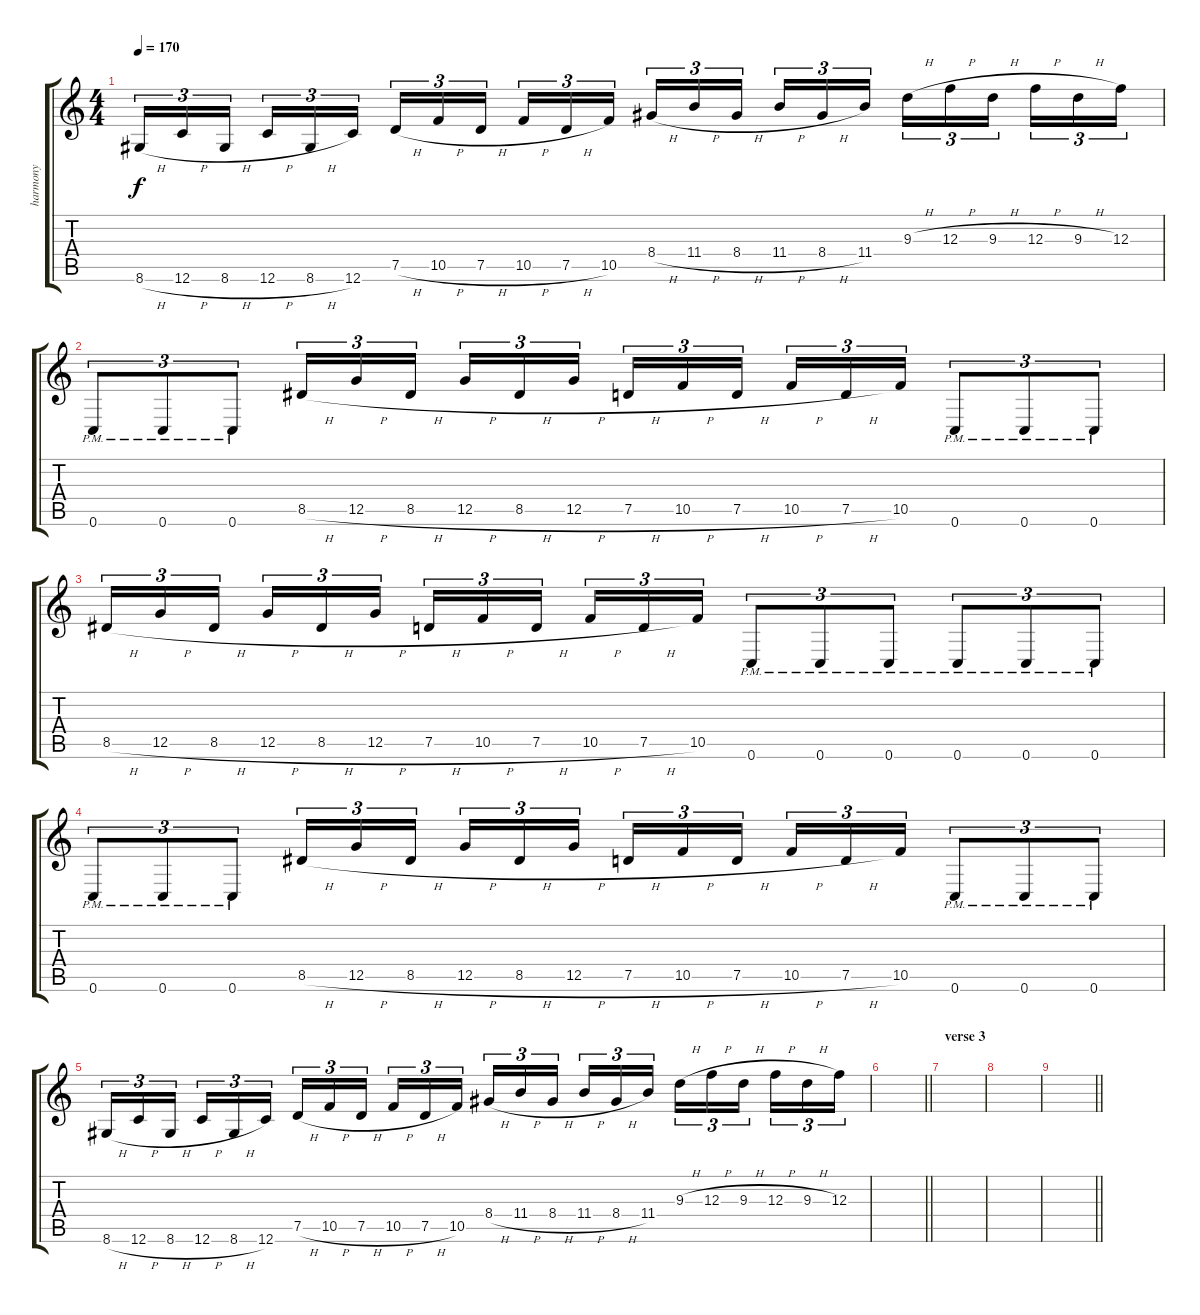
\track ("harmony" "harmony") {instrument distortionguitar}
\staff {score tabs}
\tuning (D4 A3 F3 C3 G2 C2) {hide}
\ts (4 4)
\tempo 170
\clef g2
\ks c
8.6{h}.16{tu (3 2) dy f} 12.6{h}.16{tu (3 2)} 8.6{h}.16{tu (3 2) beam splitsecondary} 12.6{h}.16{tu (3 2)} 8.6{h}.16{tu (3 2)} 12.6.16{tu (3 2)} 7.5{h}.16{tu (3 2)} 10.5{h}.16{tu (3 2)} 7.5{h}.16{tu (3 2) beam splitsecondary} 10.5{h}.16{tu (3 2)} 7.5{h}.16{tu (3 2)} 10.5.16{tu (3 2)} 8.4{h}.16{tu (3 2)} 11.4{h}.16{tu (3 2)} 8.4{h}.16{tu (3 2) beam splitsecondary} 11.4{h}.16{tu (3 2)} 8.4{h}.16{tu (3 2)} 11.4.16{tu (3 2)} 9.3{h}.16{tu (3 2)} 12.3{h}.16{tu (3 2)} 9.3{h}.16{tu (3 2) beam splitsecondary} 12.3{h}.16{tu (3 2)} 9.3{h}.16{tu (3 2)} 12.3.16{tu (3 2)} |
0.6{pm}.8{tu (3 2)} 0.6{pm}.8{tu (3 2)} 0.6{pm}.8{tu (3 2)} 8.5{h}.16{tu (3 2)} 12.5{h}.16{tu (3 2)} 8.5{h}.16{tu (3 2) beam splitsecondary} 12.5{h}.16{tu (3 2)} 8.5{h}.16{tu (3 2)} 12.5{h}.16{tu (3 2)} 7.5{h}.16{tu (3 2)} 10.5{h}.16{tu (3 2)} 7.5{h}.16{tu (3 2) beam splitsecondary} 10.5{h}.16{tu (3 2)} 7.5{h}.16{tu (3 2)} 10.5.16{tu (3 2)} 0.6{pm}.8{tu (3 2)} 0.6{pm}.8{tu (3 2)} 0.6{pm}.8{tu (3 2)} |
8.5{h}.16{tu (3 2)} 12.5{h}.16{tu (3 2)} 8.5{h}.16{tu (3 2) beam splitsecondary} 12.5{h}.16{tu (3 2)} 8.5{h}.16{tu (3 2)} 12.5{h}.16{tu (3 2)} 7.5{h}.16{tu (3 2)} 10.5{h}.16{tu (3 2)} 7.5{h}.16{tu (3 2) beam splitsecondary} 10.5{h}.16{tu (3 2)} 7.5{h}.16{tu (3 2)} 10.5.16{tu (3 2)} 0.6{pm}.8{tu (3 2)} 0.6{pm}.8{tu (3 2)} 0.6{pm}.8{tu (3 2)} 0.6{pm}.8{tu (3 2)} 0.6{pm}.8{tu (3 2)} 0.6{pm}.8{tu (3 2)} |
0.6{pm}.8{tu (3 2)} 0.6{pm}.8{tu (3 2)} 0.6{pm}.8{tu (3 2)} 8.5{h}.16{tu (3 2)} 12.5{h}.16{tu (3 2)} 8.5{h}.16{tu (3 2) beam splitsecondary} 12.5{h}.16{tu (3 2)} 8.5{h}.16{tu (3 2)} 12.5{h}.16{tu (3 2)} 7.5{h}.16{tu (3 2)} 10.5{h}.16{tu (3 2)} 7.5{h}.16{tu (3 2) beam splitsecondary} 10.5{h}.16{tu (3 2)} 7.5{h}.16{tu (3 2)} 10.5.16{tu (3 2)} 0.6{pm}.8{tu (3 2)} 0.6{pm}.8{tu (3 2)} 0.6{pm}.8{tu (3 2)} |
8.6{h}.16{tu (3 2)} 12.6{h}.16{tu (3 2)} 8.6{h}.16{tu (3 2) beam splitsecondary} 12.6{h}.16{tu (3 2)} 8.6{h}.16{tu (3 2)} 12.6.16{tu (3 2)} 7.5{h}.16{tu (3 2)} 10.5{h}.16{tu (3 2)} 7.5{h}.16{tu (3 2) beam splitsecondary} 10.5{h}.16{tu (3 2)} 7.5{h}.16{tu (3 2)} 10.5.16{tu (3 2)} 8.4{h}.16{tu (3 2)} 11.4{h}.16{tu (3 2)} 8.4{h}.16{tu (3 2) beam splitsecondary} 11.4{h}.16{tu (3 2)} 8.4{h}.16{tu (3 2)} 11.4.16{tu (3 2)} 9.3{h}.16{tu (3 2)} 12.3{h}.16{tu (3 2)} 9.3{h}.16{tu (3 2) beam splitsecondary} 12.3{h}.16{tu (3 2)} 9.3{h}.16{tu (3 2)} 12.3.16{tu (3 2)} |
\barLineRight lightlight
|
\section ("" "verse 3")
|
|
\barLineRight lightlight
